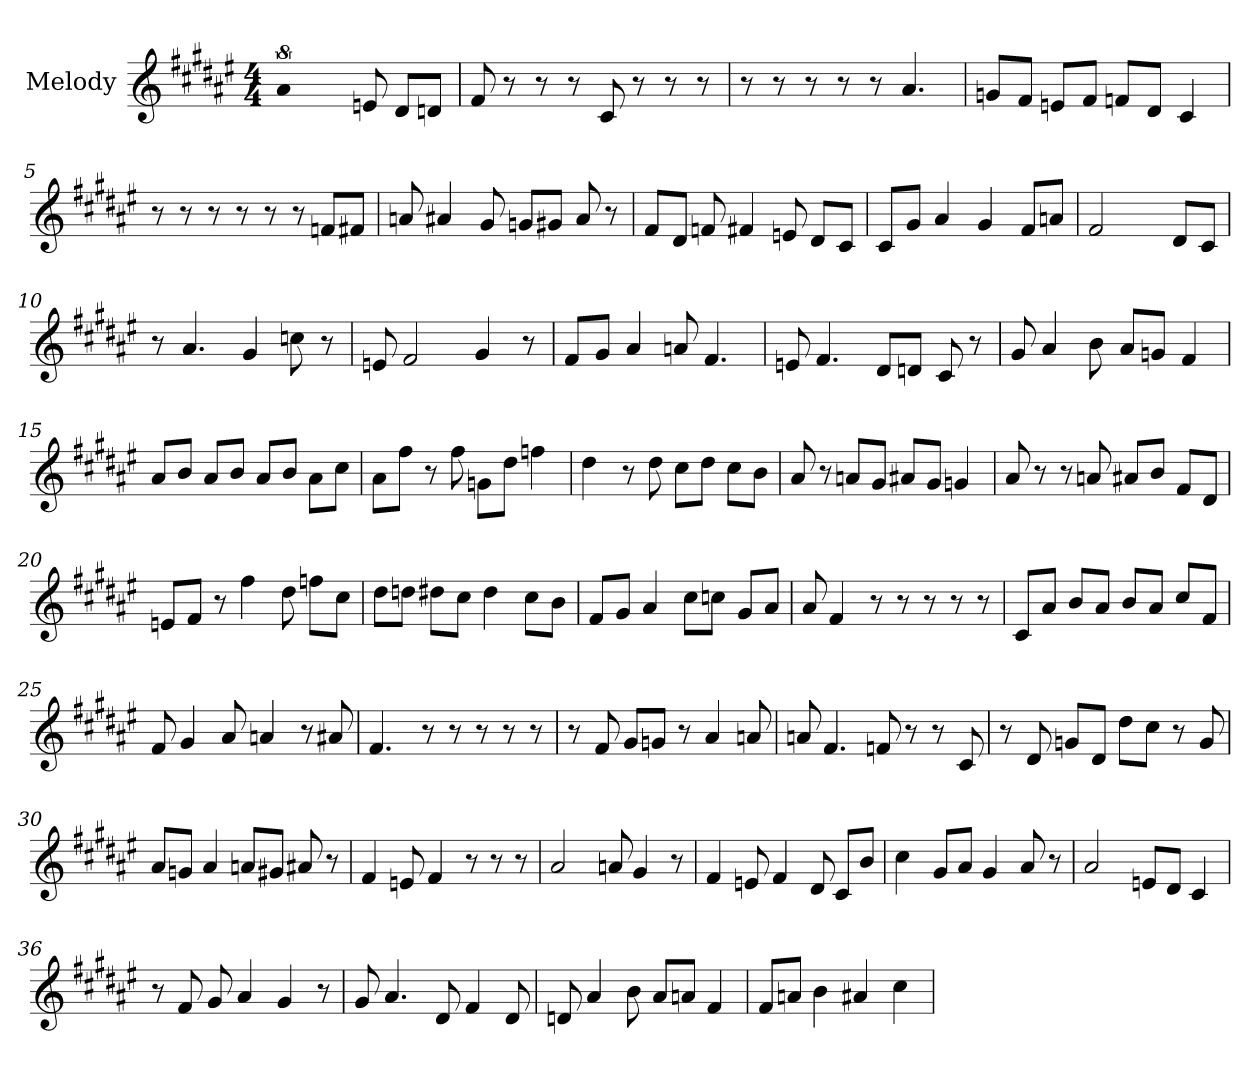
**kern
*part1
*staff1
*I"Melody
*clefG2
*k[f#c#g#d#a#e#]
*F#:
*M4/4
*MM83
=1
!LO:N:vis=2
8%5a#
8e
8d#/L
8d/J
=2
8f#
8r
8r
8r
8c#
8r
8r
8r
=3
8r
8r
8r
8r
8r
4.a#
=4
8g/L
8f#/J
8e/L
8f#/J
8f/L
8d#/J
4c#
=5
8r
8r
8r
8r
8r
8r
8f/L
8f#/J
=6
8a
4a#
8g#
8g/L
8g#/J
8a#
8r
=7
8f#/L
8d#/J
8f
4f#
8e
8d#/L
8c#/J
=8
8c#/L
8g#/J
4a#
4g#
8f#/L
8a/J
=9
!LO:N:vis=2
2.f#
8d#/L
8c#/J
=10
8r
4.a#
4g#
8cc
8r
=11
8e
2f#
4g#
8r
=12
8f#/L
8g#/J
4a#
8a
4.f#
=13
8e
4.f#
8d#/L
8d/J
8c#
8r
=14
8g#
4a#
8b
8a#/L
8g/J
4f#
=15
8a#/L
8b/J
8a#/L
8b/J
8a#/L
8b/J
8a#\L
8cc#\J
=16
8a#\L
8ff#\J
8r
8ff#
8g\L
8dd#\J
4ff
=17
4dd#
8r
8dd#
8cc#\L
8dd#\J
8cc#\L
8b\J
=18
8a#
8r
8a/L
8g#/J
8a#/L
8g#/J
4g
=19
8a#
8r
8r
8a
8a#/L
8b/J
8f#/L
8d#/J
=20
8e/L
8f#/J
8r
4ff#
8dd#
8ff\L
8cc#\J
=21
8dd#\L
8dd\J
8dd#\L
8cc#\J
4dd#
8cc#\L
8b\J
=22
8f#/L
8g#/J
4a#
8cc#\L
8cc\J
8g#/L
8a#/J
=23
8a#
4f#
8r
8r
8r
8r
8r
=24
8c#/L
8a#/J
8b/L
8a#/J
8b/L
8a#/J
8cc#/L
8f#/J
=25
8f#
4g#
8a#
4a
8r
8a#
=26
4.f#
8r
8r
8r
8r
8r
=27
8r
8f#
8g#/L
8g/J
8r
4a#
8a
=28
8a
4.f#
8f
8r
8r
8c#
=29
8r
8d#
8g/L
8d#/J
8dd#\L
8cc#\J
8r
8g
=30
8a#/L
8g/J
4a#
8a/L
8g#/J
8a#
8r
=31
4f#
8e
4f#
8r
8r
8r
=32
2a#
8a
4g#
8r
=33
4f#
8e
4f#
8d#
8c#/L
8b/J
=34
4cc#
8g#/L
8a#/J
4g#
8a#
8r
=35
2a#
8e/L
8d#/J
4c#
=36
8r
8f#
8g#
4a#
4g#
8r
=37
8g#
4.a#
8d#
4f#
8d#
=38
8d
4a#
8b
8a#/L
8a/J
4f#
=39
8f#/L
8a/J
4b
4a#
4cc#
=
*-
